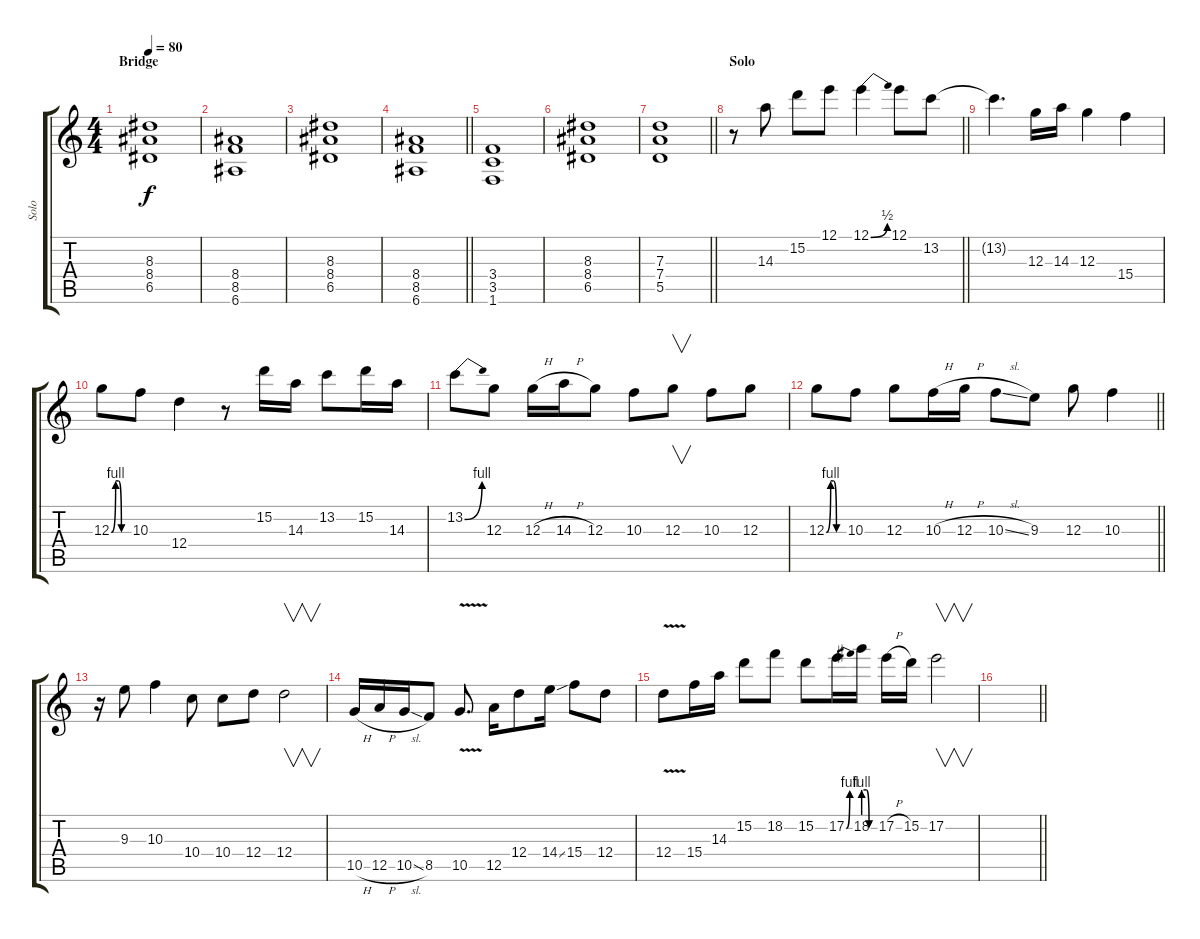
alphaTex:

\track ("Solo" "Solo") {instrument overdrivenguitar}
\staff {score tabs}
\tuning (E4 B3 G3 D3 A2 E2) {hide}
\ts (4 4)
\section ("" "Bridge")
\tempo 80
\clef g2
\ks c
(8.3 8.4 6.5).1{dy f} |
(8.4 8.5 6.6).1 |
(8.3 8.4 6.5).1 |
\barLineRight lightlight
(8.4 8.5 6.6).1 |
(3.4 3.5 1.6).1 |
(8.3 8.4 6.5).1 |
\barLineRight lightlight
(7.3 7.4 5.5).1 |
\section ("" "Solo")
\barLineRight lightlight
r.8 14.3.8 15.2.8 12.1.8 12.1{be (bend 0 0 60 2)}.4 12.1.8 13.2.8 |
13.2{t}.4{d} 12.3.16 14.3.16 12.3.4 15.4.4 |
12.3{be (custom 0 0 15 4 25 4 35 0 60 0)}.8 10.3.8 12.4.4 r.8 15.2.16 14.3.16 13.2.8 15.2.16 14.3.16 |
13.2{be (bend 0 0 60 4)}.8 12.3.8 12.3{h}.16 14.3{h}.16 12.3.8 10.3.8 12.3.8{v} 10.3.8 12.3.8 |
\barLineRight lightlight
12.3{be (custom 0 0 15 4 25 4 35 0 60 0)}.8 10.3.8 12.3.8 10.3{h}.16 12.3{h}.16 10.3{sl}.8 9.3.8 12.3.8 10.3.4 |
r.16 9.3.8 10.3.4 10.4.8 10.4.8 12.4.8 12.4.2{v} |
10.5{h}.16 12.5{h}.16 10.5{sl}.16 8.5.8 10.5{v}.8{d} 12.5.16 12.4.8 14.4{ss}.16 15.4.8 12.4.8 |
12.4{v}.8 15.4.16 14.3.16 15.2.8 18.2.8 15.2.8 17.2{be (bend 0 0 60 4)}.16 18.2{be (custom 0 4 15 4 30 0 60 0)}.16 17.2{h}.16 15.2.16 17.2.2{v} |
\barLineRight lightlight
